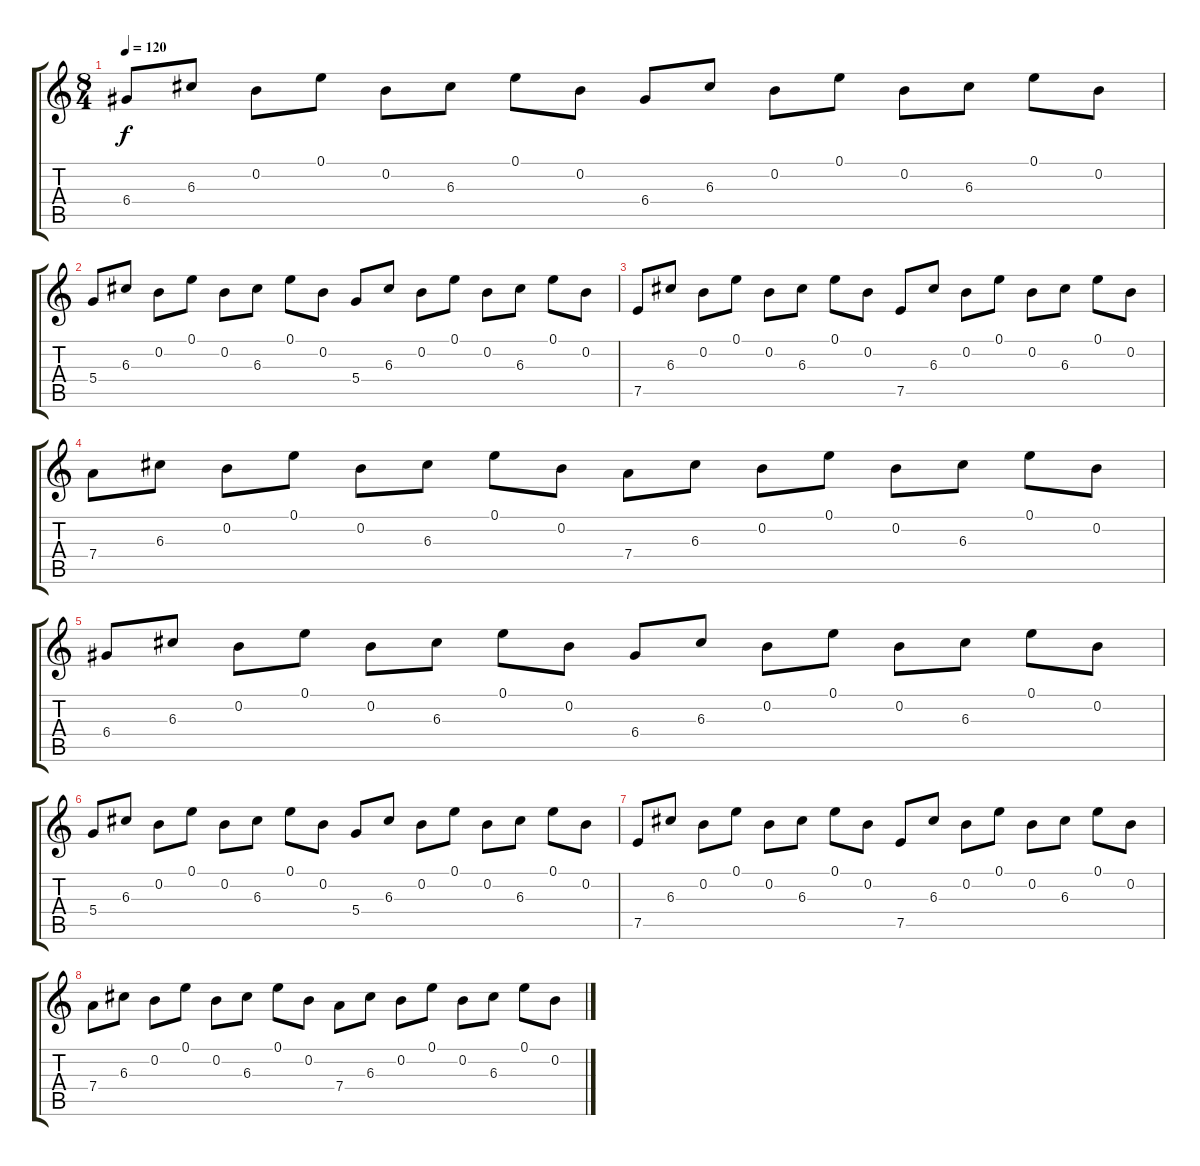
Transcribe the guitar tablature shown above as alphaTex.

\track "" {instrument acousticguitarnylon}
\staff {score tabs}
\tuning (E4 B3 G3 D3 A2 E2) {hide}
\ts (8 4)
\tempo 120
\clef g2
\ks c
6.4.8{dy f} 6.3.8 0.2.8 0.1.8 0.2.8 6.3.8 0.1.8 0.2.8 6.4.8 6.3.8 0.2.8 0.1.8 0.2.8 6.3.8 0.1.8 0.2.8 |
5.4.8 6.3.8 0.2.8 0.1.8 0.2.8 6.3.8 0.1.8 0.2.8 5.4.8 6.3.8 0.2.8 0.1.8 0.2.8 6.3.8 0.1.8 0.2.8 |
7.5.8 6.3.8 0.2.8 0.1.8 0.2.8 6.3.8 0.1.8 0.2.8 7.5.8 6.3.8 0.2.8 0.1.8 0.2.8 6.3.8 0.1.8 0.2.8 |
7.4.8 6.3.8 0.2.8 0.1.8 0.2.8 6.3.8 0.1.8 0.2.8 7.4.8 6.3.8 0.2.8 0.1.8 0.2.8 6.3.8 0.1.8 0.2.8 |
6.4.8 6.3.8 0.2.8 0.1.8 0.2.8 6.3.8 0.1.8 0.2.8 6.4.8 6.3.8 0.2.8 0.1.8 0.2.8 6.3.8 0.1.8 0.2.8 |
5.4.8 6.3.8 0.2.8 0.1.8 0.2.8 6.3.8 0.1.8 0.2.8 5.4.8 6.3.8 0.2.8 0.1.8 0.2.8 6.3.8 0.1.8 0.2.8 |
7.5.8 6.3.8 0.2.8 0.1.8 0.2.8 6.3.8 0.1.8 0.2.8 7.5.8 6.3.8 0.2.8 0.1.8 0.2.8 6.3.8 0.1.8 0.2.8 |
7.4.8 6.3.8 0.2.8 0.1.8 0.2.8 6.3.8 0.1.8 0.2.8 7.4.8 6.3.8 0.2.8 0.1.8 0.2.8 6.3.8 0.1.8 0.2.8
